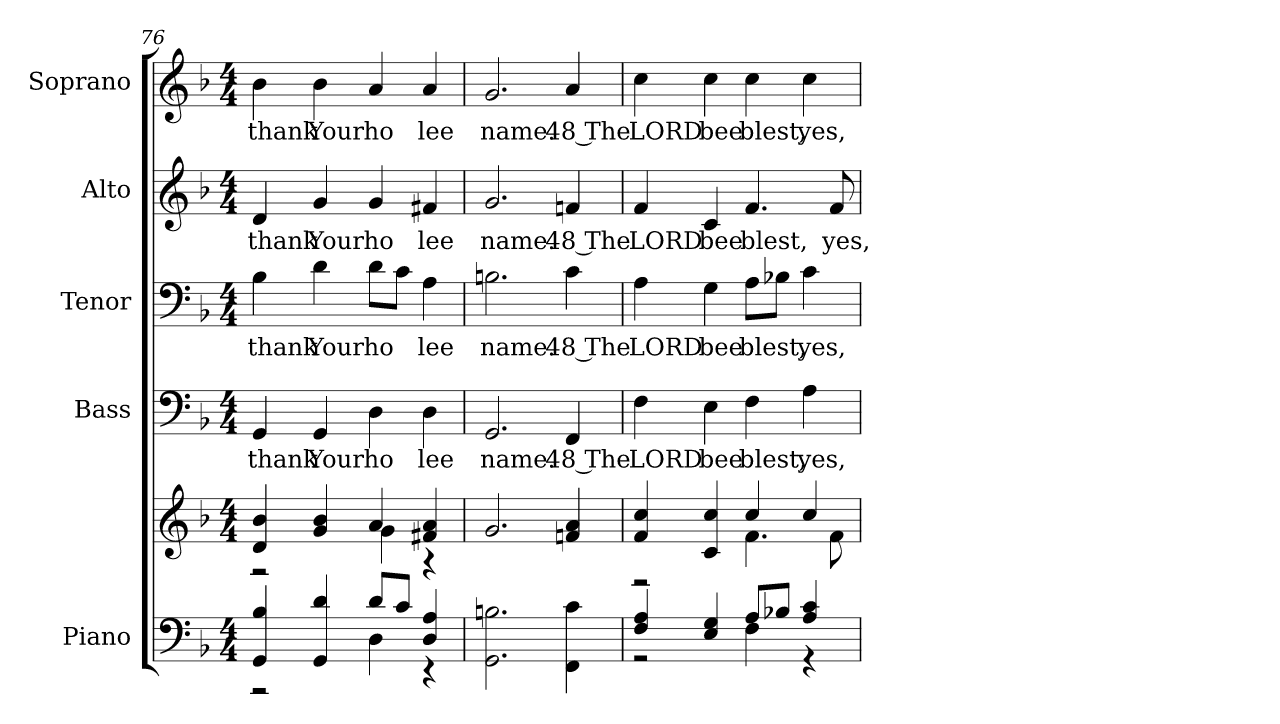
**kern	**kern	**kern	**text	**kern	**text	**kern	**text	**kern	**text
*part5	*part5	*part4	*part4	*part3	*part3	*part2	*part2	*part1	*part1
*staff6	*staff5	*staff4	*staff4	*staff3	*staff3	*staff2	*staff2	*staff1	*staff1
*I"Piano	*	*I"Bass	*	*I"Tenor	*	*I"Alto	*	*I"Soprano	*
*I'Pno.	*	*I'B.	*	*I'T.	*	*I'A.	*	*I'S.	*
*clefF4	*clefG2	*clefF4	*	*clefF4	*	*clefG2	*	*clefG2	*
*k[b-]	*k[b-]	*k[b-]	*	*k[b-]	*	*k[b-]	*	*k[b-]	*
*F:	*F:	*F:	*	*F:	*	*F:	*	*F:	*
*M4/4	*M4/4	*M4/4	*	*M4/4	*	*M4/4	*	*M4/4	*
=76	=76	=76	=76	=76	=76	=76	=76	=76	=76
*^	*^	*	*	*	*	*	*	*	*
!	!	!	!	!	!LO:LY:b:color=#000000	!	!	!	!	!	!
!	!	!	!	!	!	!	!LO:LY:b:color=#000000	!	!	!	!
!	!	!	!	!	!	!	!	!	!LO:LY:b:color=#000000	!	!
!	!	!	!	!	!	!	!	!	!	!	!LO:LY:b:color=#000000
4GGi/ 4B-i	2r	4di/ 4b-i	2r	4GGi/	thank	4B-i\	thank	4di/	thank	4b-i\	thank
!	!	!	!	!	!LO:LY:b:color=#000000	!	!	!	!	!	!
!	!	!	!	!	!	!	!LO:LY:b:color=#000000	!	!	!	!
!	!	!	!	!	!	!	!	!	!LO:LY:b:color=#000000	!	!
!	!	!	!	!	!	!	!	!	!	!	!LO:LY:b:color=#000000
4GGi/ 4di	.	4gi/ 4b-i	.	4GGi/	Your	4di\	Your	4gi/	Your	4b-i\	Your
!	!	!	!	!	!LO:LY:b:color=#000000	!	!	!	!	!	!
!	!	!	!	!	!	!	!LO:LY:b:color=#000000	!	!	!	!
!	!	!	!	!	!	!	!	!	!LO:LY:b:color=#000000	!	!
!	!	!	!	!	!	!	!	!	!	!	!LO:LY:b:color=#000000
8di/L	4Di\	4ai/	4gi\	4Di\	ho	8di\L	ho	4gi/	ho	4ai/	ho
8ci/J	.	.	.	.	.	8ci\J	.	.	.	.	.
!	!	!	!	!	!LO:LY:b:color=#000000	!	!	!	!	!	!
!	!	!	!	!	!	!	!LO:LY:b:color=#000000	!	!	!	!
!	!	!	!	!	!	!	!	!	!LO:LY:b:color=#000000	!	!
!	!	!	!	!	!	!	!	!	!	!	!LO:LY:b:color=#000000
4Di/ 4Ai	4r	4f#Xi/ 4ai	4r	4Di\	lee	4Ai\	lee	4f#Xi/	lee	4ai/	lee
*v	*v	*	*	*	*	*	*	*	*	*	*
*	*v	*v	*	*	*	*	*	*	*	*
=77	=77	=77	=77	=77	=77	=77	=77	=77	=77
*^	*^	*	*	*	*	*	*	*	*
!	!	!	!	!	!LO:LY:b:color=#000000	!	!	!	!	!	!
*v	*v	*	*	*	*	*	*	*	*	*	*
*	*v	*v	*	*	*	*	*	*	*	*
*^	*^	*	*	*	*	*	*	*	*
!	!	!	!	!	!	!	!LO:LY:b:color=#000000	!	!	!	!
*v	*v	*	*	*	*	*	*	*	*	*	*
*	*v	*v	*	*	*	*	*	*	*	*
*^	*^	*	*	*	*	*	*	*	*
!	!	!	!	!	!	!	!	!	!LO:LY:b:color=#000000	!	!
*v	*v	*	*	*	*	*	*	*	*	*	*
*	*v	*v	*	*	*	*	*	*	*	*
*^	*^	*	*	*	*	*	*	*	*
!	!	!	!	!	!	!	!	!	!	!	!LO:LY:b:color=#000000
*v	*v	*	*	*	*	*	*	*	*	*	*
*	*v	*v	*	*	*	*	*	*	*	*
2.GGi\ 2.Bni	2.gi/	2.GGi/	name.	2.Bni\	name.	2.gi/	name.	2.gi/	name.
!	!	!	!LO:LY:b:color=#000000	!	!	!	!	!	!
!	!	!	!	!	!LO:LY:b:color=#000000	!	!	!	!
!	!	!	!	!	!	!	!LO:LY:b:color=#000000	!	!
!	!	!	!	!	!	!	!	!	!LO:LY:b:color=#000000
4FFi\ 4ci	4fni/ 4ai	4FFi/	48 The	4ci\	48 The	4fni/	48 The	4ai/	48 The
!!LO:PB:g=z
=78	=78	=78	=78	=78	=78	=78	=78	=78	=78
*^	*^	*	*	*	*	*	*	*	*
!	!	!	!	!	!LO:LY:b:color=#000000	!	!	!	!	!	!
!	!	!	!	!	!	!	!LO:LY:b:color=#000000	!	!	!	!
!	!	!	!	!	!	!	!	!	!LO:LY:b:color=#000000	!	!
!	!	!	!	!	!	!	!	!	!	!	!LO:LY:b:color=#000000
4Fi/ 4Ai	2r	4fi/ 4cci	2r	4Fi\	LORD	4Ai\	LORD	4fi/	LORD	4cci\	LORD
!	!	!	!	!	!LO:LY:b:color=#000000	!	!	!	!	!	!
!	!	!	!	!	!	!	!LO:LY:b:color=#000000	!	!	!	!
!	!	!	!	!	!	!	!	!	!LO:LY:b:color=#000000	!	!
!	!	!	!	!	!	!	!	!	!	!	!LO:LY:b:color=#000000
4Ei/ 4Gi	.	4ci/ 4cci	.	4Ei\	bee	4Gi\	bee	4ci/	bee	4cci\	bee
!	!	!	!	!	!LO:LY:b:color=#000000	!	!	!	!	!	!
!	!	!	!	!	!	!	!LO:LY:b:color=#000000	!	!	!	!
!	!	!	!	!	!	!	!	!	!LO:LY:b:color=#000000	!	!
!	!	!	!	!	!	!	!	!	!	!	!LO:LY:b:color=#000000
8Ai/L	4Fi\	4cci/	4.fi\	4Fi\	blest,	8Ai\L	blest,	4.fi/	blest,	4cci\	blest,
8B-Xi/J	.	.	.	.	.	8B-Xi\J	.	.	.	.	.
!	!	!	!	!	!LO:LY:b:color=#000000	!	!	!	!	!	!
!	!	!	!	!	!	!	!LO:LY:b:color=#000000	!	!	!	!
!	!	!	!	!	!	!	!	!	!	!	!LO:LY:b:color=#000000
4Ai/ 4ci	4r	4cci/	.	4Ai\	yes,	4ci\	yes,	.	.	4cci\	yes,
!	!	!	!	!	!	!	!	!	!LO:LY:b:color=#000000	!	!
.	.	.	8fi\	.	.	.	.	8fi/	yes,	.	.
*v	*v	*	*	*	*	*	*	*	*	*	*
*	*v	*v	*	*	*	*	*	*	*	*
=	=	=	=	=	=	=	=	=	=
*-	*-	*-	*-	*-	*-	*-	*-	*-	*-
